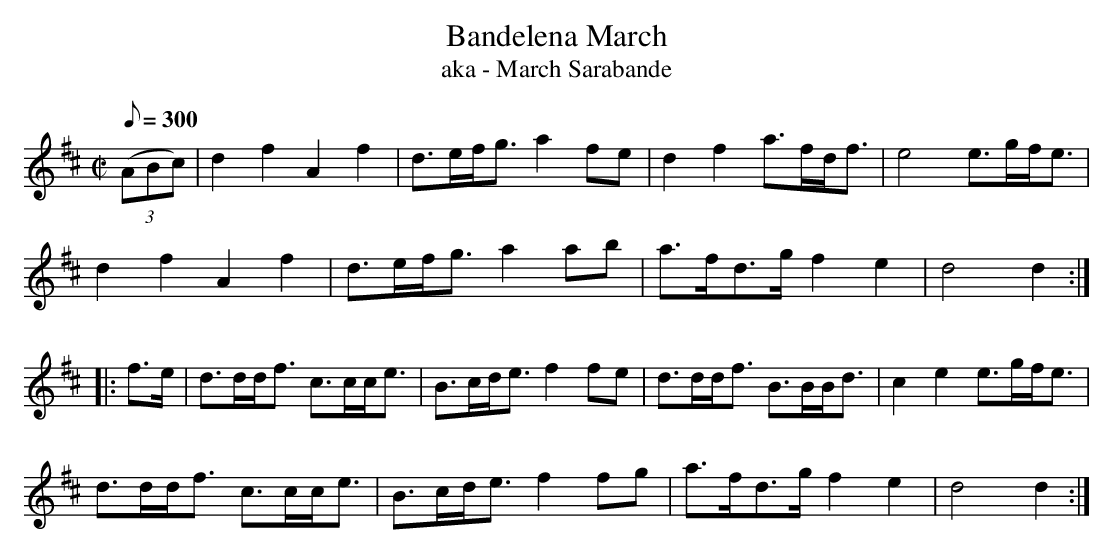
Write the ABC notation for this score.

X:1
T:Bandelena March
T:aka - March Sarabande
L:1/8
M:C|
Q:300
K:D
(3(ABc)|d2 f2 A2 f2|d>ef<g a2 fe|d2 f2 a>fd<f|e4 e>gf<e|
d2 f2 A2 f2|d>ef<g a2 ab|a>fd>g f2 e2|d4 d2:|
|:f>e|d>dd<f c>cc<e|B>cd<e f2 fe|d>dd<f B>BB<d|c2 e2 e>gf<e|
d>dd<f c>cc<e|B>cd<e f2 fg|a>fd>g f2 e2|d4 d2:|
